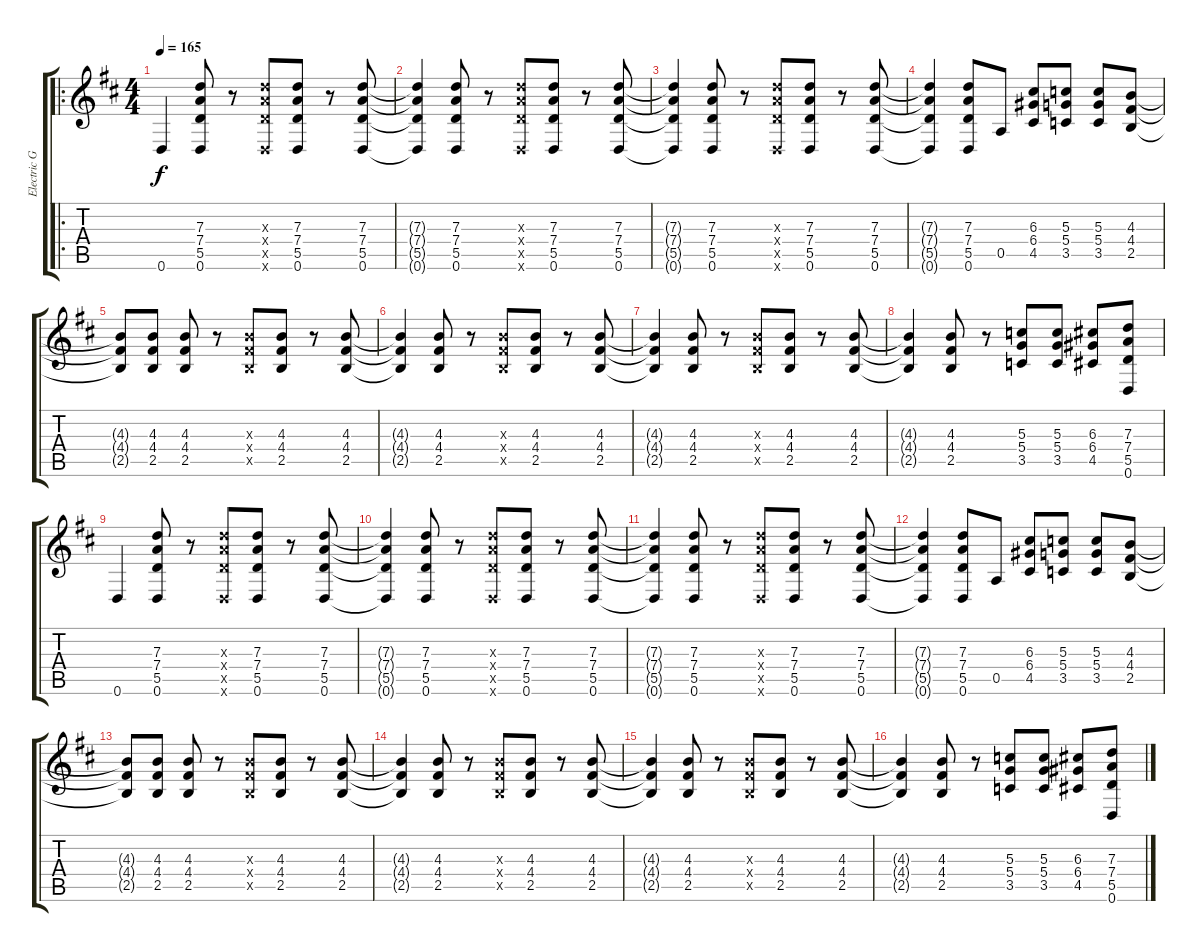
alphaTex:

\track ("Electric Guitar In Drop D Tuning" "Electric G") {instrument overdrivenguitar}
\staff {score tabs}
\tuning (E4 B3 G3 D3 A2 D2) {hide}
\ro
\ts (4 4)
\tempo 165
\clef g2
\ks d
0.6.4{dy f} (7.3 7.4 5.5 0.6).8 r.8 (7.3{x} 7.4{x} 5.5{x} 0.6{x}).8 (7.3 7.4 5.5 0.6).8 r.8 (7.3 7.4 5.5 0.6).8 |
(7.3{t} 7.4{t} 5.5{t} 0.6{t}).4 (7.3 7.4 5.5 0.6).8 r.8 (7.3{x} 7.4{x} 5.5{x} 0.6{x}).8 (7.3 7.4 5.5 0.6).8 r.8 (7.3 7.4 5.5 0.6).8 |
(7.3{t} 7.4{t} 5.5{t} 0.6{t}).4 (7.3 7.4 5.5 0.6).8 r.8 (7.3{x} 7.4{x} 5.5{x} 0.6{x}).8 (7.3 7.4 5.5 0.6).8 r.8 (7.3 7.4 5.5 0.6).8 |
(7.3{t} 7.4{t} 5.5{t} 0.6{t}).4 (7.3 7.4 5.5 0.6).8 0.5.8 (6.3 6.4 4.5).8 (5.3 5.4 3.5).8 (5.3 5.4 3.5).8 (4.3 4.4 2.5).8 |
(4.3{t} 4.4{t} 2.5{t}).8 (4.3 4.4 2.5).8 (4.3 4.4 2.5).8 r.8 (4.3{x} 4.4{x} 2.5{x}).8 (4.3 4.4 2.5).8 r.8 (4.3 4.4 2.5).8 |
(4.3{t} 4.4{t} 2.5{t}).4 (4.3 4.4 2.5).8 r.8 (4.3{x} 4.4{x} 2.5{x}).8 (4.3 4.4 2.5).8 r.8 (4.3 4.4 2.5).8 |
(4.3{t} 4.4{t} 2.5{t}).4 (4.3 4.4 2.5).8 r.8 (4.3{x} 4.4{x} 2.5{x}).8 (4.3 4.4 2.5).8 r.8 (4.3 4.4 2.5).8 |
(4.3{t} 4.4{t} 2.5{t}).4 (4.3 4.4 2.5).8 r.8 (5.3 5.4 3.5).8 (5.3 5.4 3.5).8 (6.3 6.4 4.5).8 (7.3 7.4 5.5 0.6).8 |
0.6.4 (7.3 7.4 5.5 0.6).8 r.8 (7.3{x} 7.4{x} 5.5{x} 0.6{x}).8 (7.3 7.4 5.5 0.6).8 r.8 (7.3 7.4 5.5 0.6).8 |
(7.3{t} 7.4{t} 5.5{t} 0.6{t}).4 (7.3 7.4 5.5 0.6).8 r.8 (7.3{x} 7.4{x} 5.5{x} 0.6{x}).8 (7.3 7.4 5.5 0.6).8 r.8 (7.3 7.4 5.5 0.6).8 |
(7.3{t} 7.4{t} 5.5{t} 0.6{t}).4 (7.3 7.4 5.5 0.6).8 r.8 (7.3{x} 7.4{x} 5.5{x} 0.6{x}).8 (7.3 7.4 5.5 0.6).8 r.8 (7.3 7.4 5.5 0.6).8 |
(7.3{t} 7.4{t} 5.5{t} 0.6{t}).4 (7.3 7.4 5.5 0.6).8 0.5.8 (6.3 6.4 4.5).8 (5.3 5.4 3.5).8 (5.3 5.4 3.5).8 (4.3 4.4 2.5).8 |
(4.3{t} 4.4{t} 2.5{t}).8 (4.3 4.4 2.5).8 (4.3 4.4 2.5).8 r.8 (4.3{x} 4.4{x} 2.5{x}).8 (4.3 4.4 2.5).8 r.8 (4.3 4.4 2.5).8 |
(4.3{t} 4.4{t} 2.5{t}).4 (4.3 4.4 2.5).8 r.8 (4.3{x} 4.4{x} 2.5{x}).8 (4.3 4.4 2.5).8 r.8 (4.3 4.4 2.5).8 |
(4.3{t} 4.4{t} 2.5{t}).4 (4.3 4.4 2.5).8 r.8 (4.3{x} 4.4{x} 2.5{x}).8 (4.3 4.4 2.5).8 r.8 (4.3 4.4 2.5).8 |
(4.3{t} 4.4{t} 2.5{t}).4 (4.3 4.4 2.5).8 r.8 (5.3 5.4 3.5).8 (5.3 5.4 3.5).8 (6.3 6.4 4.5).8 (7.3 7.4 5.5 0.6).8
